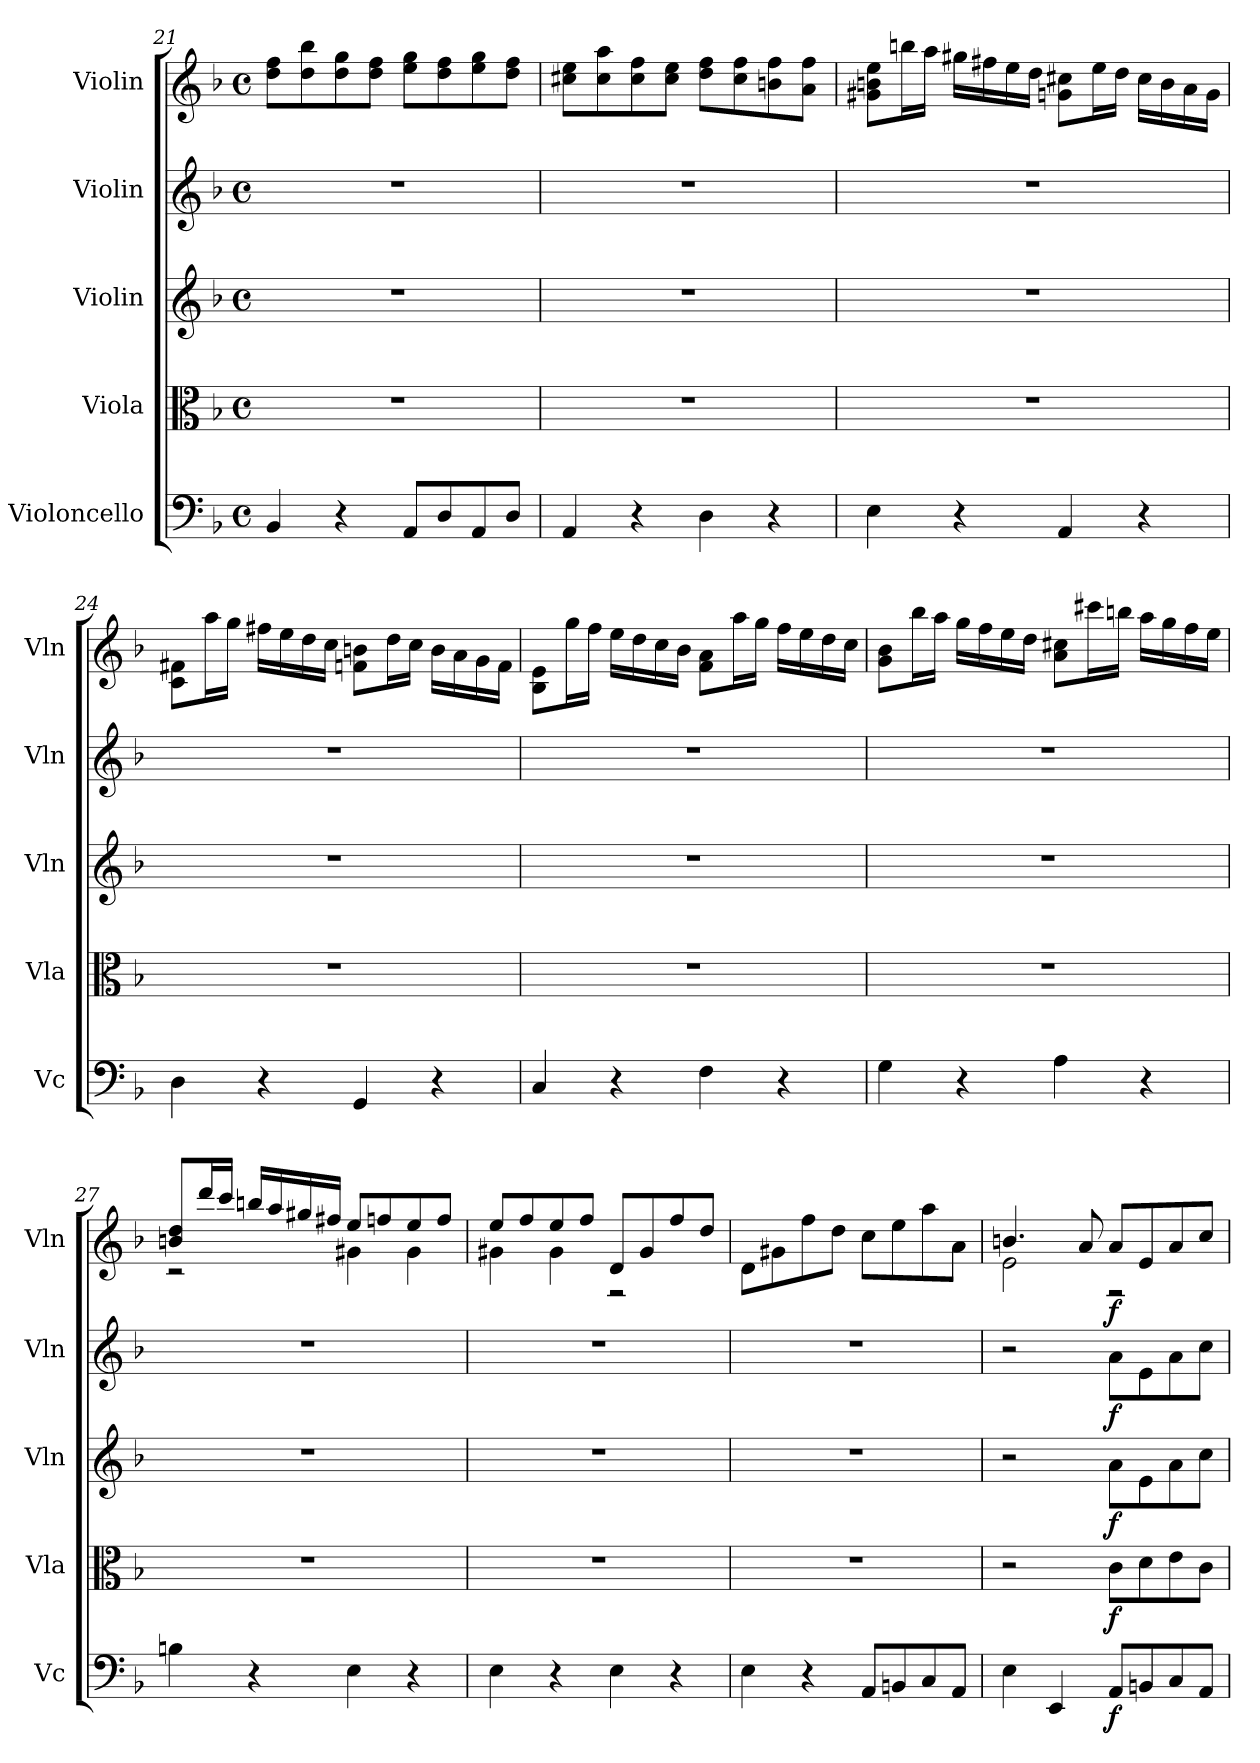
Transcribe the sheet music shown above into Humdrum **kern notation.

**kern	**dynam	**kern	**dynam	**kern	**dynam	**kern	**dynam	**kern	**dynam
*part5	*part5	*part4	*part4	*part3	*part3	*part2	*part2	*part1	*part1
*staff5	*staff5	*staff4	*staff4	*staff3	*staff3	*staff2	*staff2	*staff1	*staff1
*I"Violoncello	*	*I"Viola	*	*I"Violin	*	*I"Violin	*	*I"Violin	*
*I'Vc	*	*I'Vla	*	*I'Vln	*	*I'Vln	*	*I'Vln	*
*clefF4	*	*clefC3	*	*clefG2	*	*clefG2	*	*clefG2	*
*k[b-]	*	*k[b-]	*	*k[b-]	*	*k[b-]	*	*k[b-]	*
*M4/4	*	*M4/4	*	*M4/4	*	*M4/4	*	*M4/4	*
*met(c)	*	*met(c)	*	*met(c)	*	*met(c)	*	*met(c)	*
=21	=21	=21	=21	=21	=21	=21	=21	=21	=21
4BB-/	.	1r	.	1r	.	1r	.	8dd\ 8ff\L	.
.	.	.	.	.	.	.	.	8dd\ 8bb-\	.
4r	.	.	.	.	.	.	.	8dd\ 8gg\	.
.	.	.	.	.	.	.	.	8dd\ 8ff\J	.
8AA/L	.	.	.	.	.	.	.	8ee\ 8gg\L	.
8D/	.	.	.	.	.	.	.	8dd\ 8ff\	.
8AA/	.	.	.	.	.	.	.	8ee\ 8gg\	.
8D/J	.	.	.	.	.	.	.	8dd\ 8ff\J	.
=22	=22	=22	=22	=22	=22	=22	=22	=22	=22
4AA/	.	1r	.	1r	.	1r	.	8cc#X\ 8ee\L	.
.	.	.	.	.	.	.	.	8cc#\ 8aa\	.
4r	.	.	.	.	.	.	.	8cc#\ 8ff\	.
.	.	.	.	.	.	.	.	8cc#\ 8ee\J	.
4D\	.	.	.	.	.	.	.	8dd\ 8ff\L	.
.	.	.	.	.	.	.	.	8cc#\ 8ff\	.
4r	.	.	.	.	.	.	.	8bn\ 8ff\	.
.	.	.	.	.	.	.	.	8a\ 8ff\J	.
=23	=23	=23	=23	=23	=23	=23	=23	=23	=23
4E\	.	1r	.	1r	.	1r	.	8g#X\ 8bn\ 8ee\L	.
.	.	.	.	.	.	.	.	16bbn\L	.
.	.	.	.	.	.	.	.	16aa\JJ	.
4r	.	.	.	.	.	.	.	16gg#X\LL	.
.	.	.	.	.	.	.	.	16ff#X\	.
.	.	.	.	.	.	.	.	16ee\	.
.	.	.	.	.	.	.	.	16dd\JJ	.
4AA/	.	.	.	.	.	.	.	8gn\ 8cc#X\L	.
.	.	.	.	.	.	.	.	16ee\L	.
.	.	.	.	.	.	.	.	16dd\JJ	.
4r	.	.	.	.	.	.	.	16cc#\LL	.
.	.	.	.	.	.	.	.	16b\	.
.	.	.	.	.	.	.	.	16a\	.
.	.	.	.	.	.	.	.	16g\JJ	.
=24	=24	=24	=24	=24	=24	=24	=24	=24	=24
4D\	.	1r	.	1r	.	1r	.	8c\ 8f#X\L	.
.	.	.	.	.	.	.	.	16aa\L	.
.	.	.	.	.	.	.	.	16gg\JJ	.
4r	.	.	.	.	.	.	.	16ff#X\LL	.
.	.	.	.	.	.	.	.	16ee\	.
.	.	.	.	.	.	.	.	16dd\	.
.	.	.	.	.	.	.	.	16cc\JJ	.
4GG/	.	.	.	.	.	.	.	8fn\ 8bn\L	.
.	.	.	.	.	.	.	.	16dd\L	.
.	.	.	.	.	.	.	.	16cc\JJ	.
4r	.	.	.	.	.	.	.	16b\LL	.
.	.	.	.	.	.	.	.	16a\	.
.	.	.	.	.	.	.	.	16g\	.
.	.	.	.	.	.	.	.	16f\JJ	.
=25	=25	=25	=25	=25	=25	=25	=25	=25	=25
4C/	.	1r	.	1r	.	1r	.	8B-\ 8e\L	.
.	.	.	.	.	.	.	.	16gg\L	.
.	.	.	.	.	.	.	.	16ff\JJ	.
4r	.	.	.	.	.	.	.	16ee\LL	.
.	.	.	.	.	.	.	.	16dd\	.
.	.	.	.	.	.	.	.	16cc\	.
.	.	.	.	.	.	.	.	16b-\JJ	.
4F\	.	.	.	.	.	.	.	8f\ 8a\L	.
.	.	.	.	.	.	.	.	16aa\L	.
.	.	.	.	.	.	.	.	16gg\JJ	.
4r	.	.	.	.	.	.	.	16ff\LL	.
.	.	.	.	.	.	.	.	16ee\	.
.	.	.	.	.	.	.	.	16dd\	.
.	.	.	.	.	.	.	.	16cc\JJ	.
=26	=26	=26	=26	=26	=26	=26	=26	=26	=26
4G\	.	1r	.	1r	.	1r	.	8g\ 8b-\L	.
.	.	.	.	.	.	.	.	16bb-\L	.
.	.	.	.	.	.	.	.	16aa\JJ	.
4r	.	.	.	.	.	.	.	16gg\LL	.
.	.	.	.	.	.	.	.	16ff\	.
.	.	.	.	.	.	.	.	16ee\	.
.	.	.	.	.	.	.	.	16dd\JJ	.
4A\	.	.	.	.	.	.	.	8a\ 8cc#X\L	.
.	.	.	.	.	.	.	.	16ccc#X\L	.
.	.	.	.	.	.	.	.	16bbn\JJ	.
4r	.	.	.	.	.	.	.	16aa\LL	.
.	.	.	.	.	.	.	.	16gg\	.
.	.	.	.	.	.	.	.	16ff\	.
.	.	.	.	.	.	.	.	16ee\JJ	.
=27	=27	=27	=27	=27	=27	=27	=27	=27	=27
*	*	*	*	*	*	*	*	*^	*
4Bn\	.	1r	.	1r	.	1r	.	8bn/ 8dd/L	2r	.
.	.	.	.	.	.	.	.	16ddd/L	.	.
.	.	.	.	.	.	.	.	16ccc/JJ	.	.
4r	.	.	.	.	.	.	.	16bbn/LL	.	.
.	.	.	.	.	.	.	.	16aa/	.	.
.	.	.	.	.	.	.	.	16gg#X/	.	.
.	.	.	.	.	.	.	.	16ff#X/JJ	.	.
4E\	.	.	.	.	.	.	.	8ee/L	4g#X\	.
.	.	.	.	.	.	.	.	8ffn/	.	.
4r	.	.	.	.	.	.	.	8ee/	4g#\	.
.	.	.	.	.	.	.	.	8ff/J	.	.
=28	=28	=28	=28	=28	=28	=28	=28	=28	=28	=28
4E\	.	1r	.	1r	.	1r	.	8ee/L	4g#X\	.
.	.	.	.	.	.	.	.	8ff/	.	.
4r	.	.	.	.	.	.	.	8ee/	4g#\	.
.	.	.	.	.	.	.	.	8ff/J	.	.
4E\	.	.	.	.	.	.	.	8d/L	2r	.
.	.	.	.	.	.	.	.	8g#/	.	.
4r	.	.	.	.	.	.	.	8ff/	.	.
.	.	.	.	.	.	.	.	8dd/J	.	.
*	*	*	*	*	*	*	*	*v	*v	*
=29	=29	=29	=29	=29	=29	=29	=29	=29	=29
4E\	.	1r	.	1r	.	1r	.	8d\L	.
.	.	.	.	.	.	.	.	8g#X\	.
4r	.	.	.	.	.	.	.	8ff\	.
.	.	.	.	.	.	.	.	8dd\J	.
8AA/L	.	.	.	.	.	.	.	8cc\L	.
8BBn/	.	.	.	.	.	.	.	8ee\	.
8C/	.	.	.	.	.	.	.	8aa\	.
8AA/J	.	.	.	.	.	.	.	8a\J	.
=30	=30	=30	=30	=30	=30	=30	=30	=30	=30
*	*	*	*	*	*	*	*	*^	*
4E\	.	2r	.	2r	.	2r	.	4.bn/	2e\	.
4EE/	.	.	.	.	.	.	.	.	.	.
.	.	.	.	.	.	.	.	8a/	.	.
8AA/L	f	8c\L	f	8a\L	f	8a\L	f	8a/L	2r	f
8BBn/	.	8d\	.	8e\	.	8e\	.	8e/	.	.
8C/	.	8e\	.	8a\	.	8a\	.	8a/	.	.
8AA/J	.	8c\J	.	8cc\J	.	8cc\J	.	8cc/J	.	.
*	*	*	*	*	*	*	*	*v	*v	*
=	=	=	=	=	=	=	=	=	=
*-	*-	*-	*-	*-	*-	*-	*-	*-	*-
